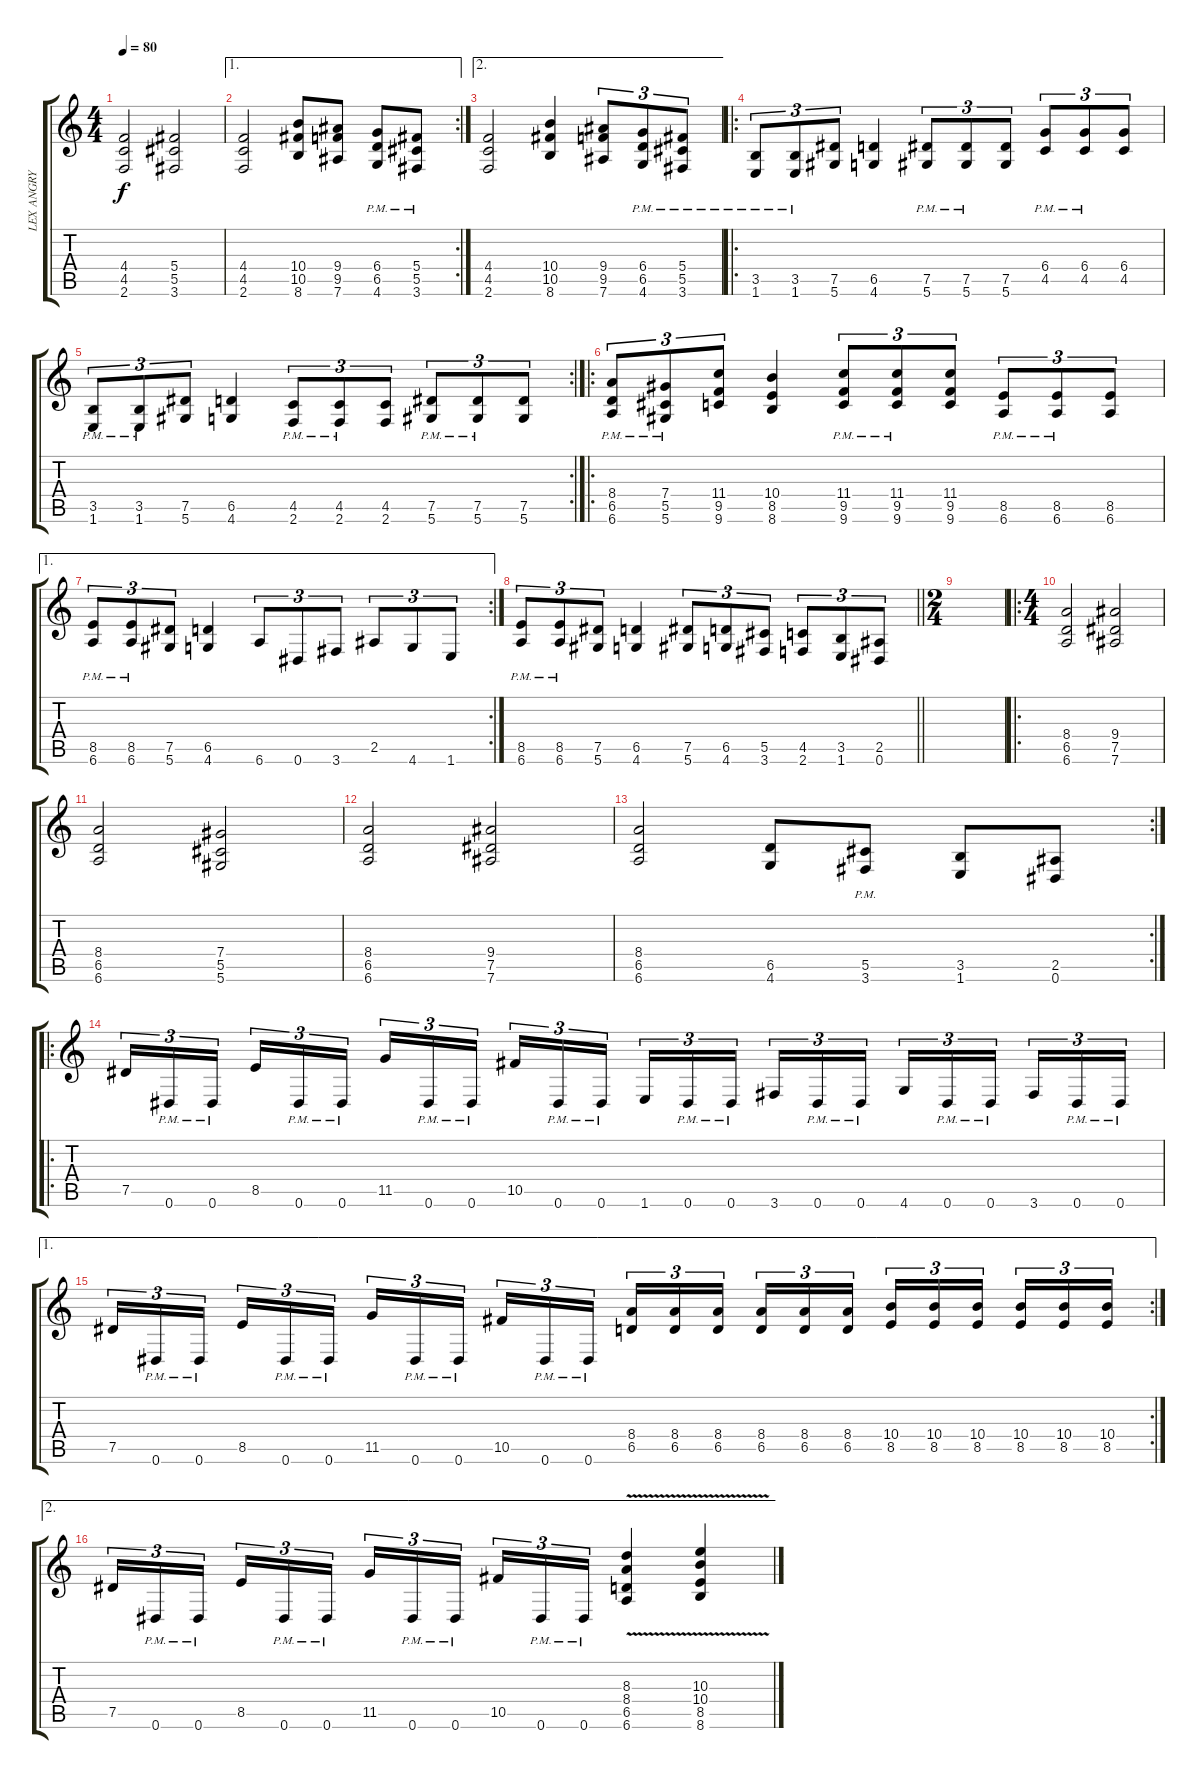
\track ("LEX ANGRY" "LEX ANGRY") {instrument distortionguitar}
\staff {score tabs}
\tuning (Eb4 Bb3 Gb3 Db3 Ab2 Eb2) {hide}
\ts (4 4)
\tempo 80
\clef g2
\ks c
(4.4 4.5 2.6).2{dy f} (5.4 5.5 3.6).2 |
\ae 1
\rc 2
(4.4 4.5 2.6).2 (10.4 10.5 8.6).8 (9.4 9.5 7.6).8 (6.4{pm} 6.5{pm} 4.6{pm}).8 (5.4{pm} 5.5{pm} 3.6{pm}).8 |
\ae 2
(4.4 4.5 2.6).2 (10.4 10.5 8.6).4 (9.4 9.5 7.6).8{tu (3 2)} (6.4{pm} 6.5{pm} 4.6{pm}).8{tu (3 2)} (5.4{pm} 5.5{pm} 3.6{pm}).8{tu (3 2)} |
\ro
(3.5{pm} 1.6{pm}).8{tu (3 2)} (3.5{pm} 1.6{pm}).8{tu (3 2)} (7.5 5.6).8{tu (3 2)} (6.5 4.6).4 (7.5{pm} 5.6{pm}).8{tu (3 2)} (7.5{pm} 5.6{pm}).8{tu (3 2)} (7.5 5.6).8{tu (3 2)} (6.4{pm} 4.5{pm}).8{tu (3 2)} (6.4{pm} 4.5{pm}).8{tu (3 2)} (6.4 4.5).8{tu (3 2)} |
\rc 2
(3.5{pm} 1.6{pm}).8{tu (3 2)} (3.5{pm} 1.6{pm}).8{tu (3 2)} (7.5 5.6).8{tu (3 2)} (6.5 4.6).4 (4.5{pm} 2.6{pm}).8{tu (3 2)} (4.5{pm} 2.6{pm}).8{tu (3 2)} (4.5 2.6).8{tu (3 2)} (7.5{pm} 5.6{pm}).8{tu (3 2)} (7.5{pm} 5.6{pm}).8{tu (3 2)} (7.5 5.6).8{tu (3 2)} |
\ro
(8.4{pm} 6.5{pm} 6.6{pm}).8{tu (3 2)} (7.4{pm} 5.5{pm} 5.6{pm}).8{tu (3 2)} (11.4 9.5 9.6).8{tu (3 2)} (10.4 8.5 8.6).4 (11.4{pm} 9.5{pm} 9.6{pm}).8{tu (3 2)} (11.4{pm} 9.5{pm} 9.6{pm}).8{tu (3 2)} (11.4 9.5 9.6).8{tu (3 2)} (8.5{pm} 6.6{pm}).8{tu (3 2)} (8.5{pm} 6.6{pm}).8{tu (3 2)} (8.5 6.6).8{tu (3 2)} |
\ae 1
\rc 2
(8.5{pm} 6.6{pm}).8{tu (3 2)} (8.5{pm} 6.6{pm}).8{tu (3 2)} (7.5 5.6).8{tu (3 2)} (6.5 4.6).4 6.6.8{tu (3 2)} 0.6.8{tu (3 2)} 3.6.8{tu (3 2)} 2.5.8{tu (3 2)} 4.6.8{tu (3 2)} 1.6.8{tu (3 2)} |
\barLineRight lightlight
(8.5{pm} 6.6{pm}).8{tu (3 2)} (8.5{pm} 6.6{pm}).8{tu (3 2)} (7.5 5.6).8{tu (3 2)} (6.5 4.6).4 (7.5 5.6).8{tu (3 2)} (6.5 4.6).8{tu (3 2)} (5.5 3.6).8{tu (3 2)} (4.5 2.6).8{tu (3 2)} (3.5 1.6).8{tu (3 2)} (2.5 0.6).8{tu (3 2)} |
\ts (2 4)
|
\ro
\ts (4 4)
(8.4 6.5 6.6).2 (9.4 7.5 7.6).2 |
(8.4 6.5 6.6).2 (7.4 5.5 5.6).2 |
(8.4 6.5 6.6).2 (9.4 7.5 7.6).2 |
\rc 2
(8.4 6.5 6.6).2 (6.5 4.6).8 (5.5{pm} 3.6{pm}).8 (3.5 1.6).8 (2.5 0.6).8 |
\ro
7.5.16{tu (3 2)} 0.6{pm}.16{tu (3 2)} 0.6{pm}.16{tu (3 2) beam splitsecondary} 8.5.16{tu (3 2)} 0.6{pm}.16{tu (3 2)} 0.6{pm}.16{tu (3 2)} 11.5.16{tu (3 2)} 0.6{pm}.16{tu (3 2)} 0.6{pm}.16{tu (3 2) beam splitsecondary} 10.5.16{tu (3 2)} 0.6{pm}.16{tu (3 2)} 0.6{pm}.16{tu (3 2)} 1.6.16{tu (3 2)} 0.6{pm}.16{tu (3 2)} 0.6{pm}.16{tu (3 2) beam splitsecondary} 3.6.16{tu (3 2)} 0.6{pm}.16{tu (3 2)} 0.6{pm}.16{tu (3 2)} 4.6.16{tu (3 2)} 0.6{pm}.16{tu (3 2)} 0.6{pm}.16{tu (3 2) beam splitsecondary} 3.6.16{tu (3 2)} 0.6{pm}.16{tu (3 2)} 0.6{pm}.16{tu (3 2)} |
\ae 1
\rc 2
7.5.16{tu (3 2)} 0.6{pm}.16{tu (3 2)} 0.6{pm}.16{tu (3 2) beam splitsecondary} 8.5.16{tu (3 2)} 0.6{pm}.16{tu (3 2)} 0.6{pm}.16{tu (3 2)} 11.5.16{tu (3 2)} 0.6{pm}.16{tu (3 2)} 0.6{pm}.16{tu (3 2) beam splitsecondary} 10.5.16{tu (3 2)} 0.6{pm}.16{tu (3 2)} 0.6{pm}.16{tu (3 2)} (8.4 6.5).16{tu (3 2)} (8.4 6.5).16{tu (3 2)} (8.4 6.5).16{tu (3 2) beam splitsecondary} (8.4 6.5).16{tu (3 2)} (8.4 6.5).16{tu (3 2)} (8.4 6.5).16{tu (3 2)} (10.4 8.5).16{tu (3 2)} (10.4 8.5).16{tu (3 2)} (10.4 8.5).16{tu (3 2) beam splitsecondary} (10.4 8.5).16{tu (3 2)} (10.4 8.5).16{tu (3 2)} (10.4 8.5).16{tu (3 2)} |
\ae 2
7.5.16{tu (3 2)} 0.6{pm}.16{tu (3 2)} 0.6{pm}.16{tu (3 2) beam splitsecondary} 8.5.16{tu (3 2)} 0.6{pm}.16{tu (3 2)} 0.6{pm}.16{tu (3 2)} 11.5.16{tu (3 2)} 0.6{pm}.16{tu (3 2)} 0.6{pm}.16{tu (3 2) beam splitsecondary} 10.5.16{tu (3 2)} 0.6{pm}.16{tu (3 2)} 0.6{pm}.16{tu (3 2)} (8.3 8.4 6.5{v} 6.6).4 (10.3 10.4 8.5{v} 8.6).4
